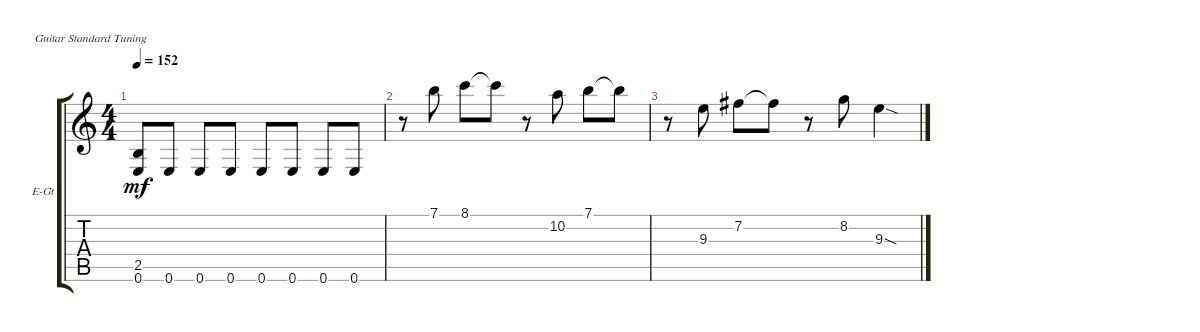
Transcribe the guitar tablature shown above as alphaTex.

\defaultSystemsLayout 4
\bracketExtendMode groupsimilarinstruments
\firstSystemTrackNameOrientation horizontal
\otherSystemsTrackNameOrientation horizontal
\track ("Electric Guitar" "E-Gt") {instrument distortionguitar}
\staff {score tabs}
\tuning (E4 B3 G3 D3 A2 E2)
\ts (4 4)
\tempo 152
\clef g2
\ks c
(2.5{t} 0.6{t}).8{dy mf} 0.6.8 0.6.8 0.6.8 0.6.8 0.6.8 0.6.8 0.6.8 |
r.8 7.1.8 8.1.8 8.1{t}.8 r.8 10.2.8 7.1.8 7.1{t}.8 |
r.8 9.3.8 7.2.8 7.2{t}.8 r.8 8.2.8 9.3{sod}.4
